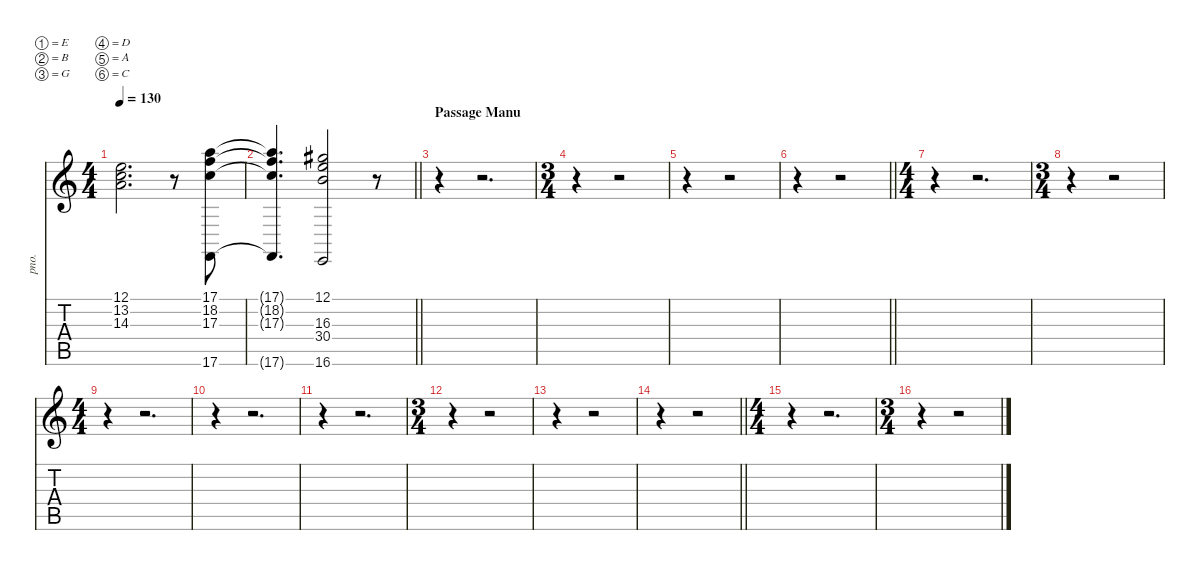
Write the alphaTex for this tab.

\defaultSystemsLayout 4
\hideDynamics
\bracketExtendMode nobrackets
\otherSystemsTrackNameOrientation horizontal
\track ("Reney" "pno.") {instrument brightacousticpiano}
\staff {score tabs}
\tuning (E4 B3 G3 D3 A2 C1)
\ts (4 4)
\beaming (8 2 2 2 2)
\tempo 130
\clef g2
\ks c
(12.1 13.2 14.3).2{d dy f beam Down} r.8{beam Down} (17.1 18.2 17.3 17.6).8{beam Up} |
\barLineRight lightlight
(17.1{t} 18.2{t} 17.3{t} 17.6{t}).4{d beam Up} (12.1 16.3 30.4{acc #} 16.6).2{beam Up} r.8{beam Up} |
\section ("" "Passage Manu")
r.4{beam Down} r.2{d beam Down} |
\ts (3 4)
\beaming (8 2 2 2 2)
r.4{beam Down} r.2{beam Down} |
\beaming (8 2 2 2)
r.4{beam Down} r.2{beam Down} |
\barLineRight lightlight
r.4{beam Down} r.2{beam Down} |
\ts (4 4)
\beaming (8 2 2 2 2)
r.4{beam Down} r.2{d beam Down} |
\ts (3 4)
\beaming (8 2 2 2)
r.4{beam Down} r.2{beam Down} |
\ts (4 4)
\beaming (8 2 2 2 2)
r.4{beam Down} r.2{d beam Down} |
r.4{beam Down} r.2{d beam Down} |
r.4{beam Down} r.2{d beam Down} |
\ts (3 4)
\beaming (8 2 2 2)
r.4{beam Down} r.2{beam Down} |
r.4{beam Down} r.2{beam Down} |
\barLineRight lightlight
r.4{beam Down} r.2{beam Down} |
\ts (4 4)
\beaming (8 2 2 2 2)
r.4{beam Down} r.2{d beam Down} |
\ts (3 4)
\beaming (8 2 2 2)
r.4{beam Down} r.2{beam Down}
